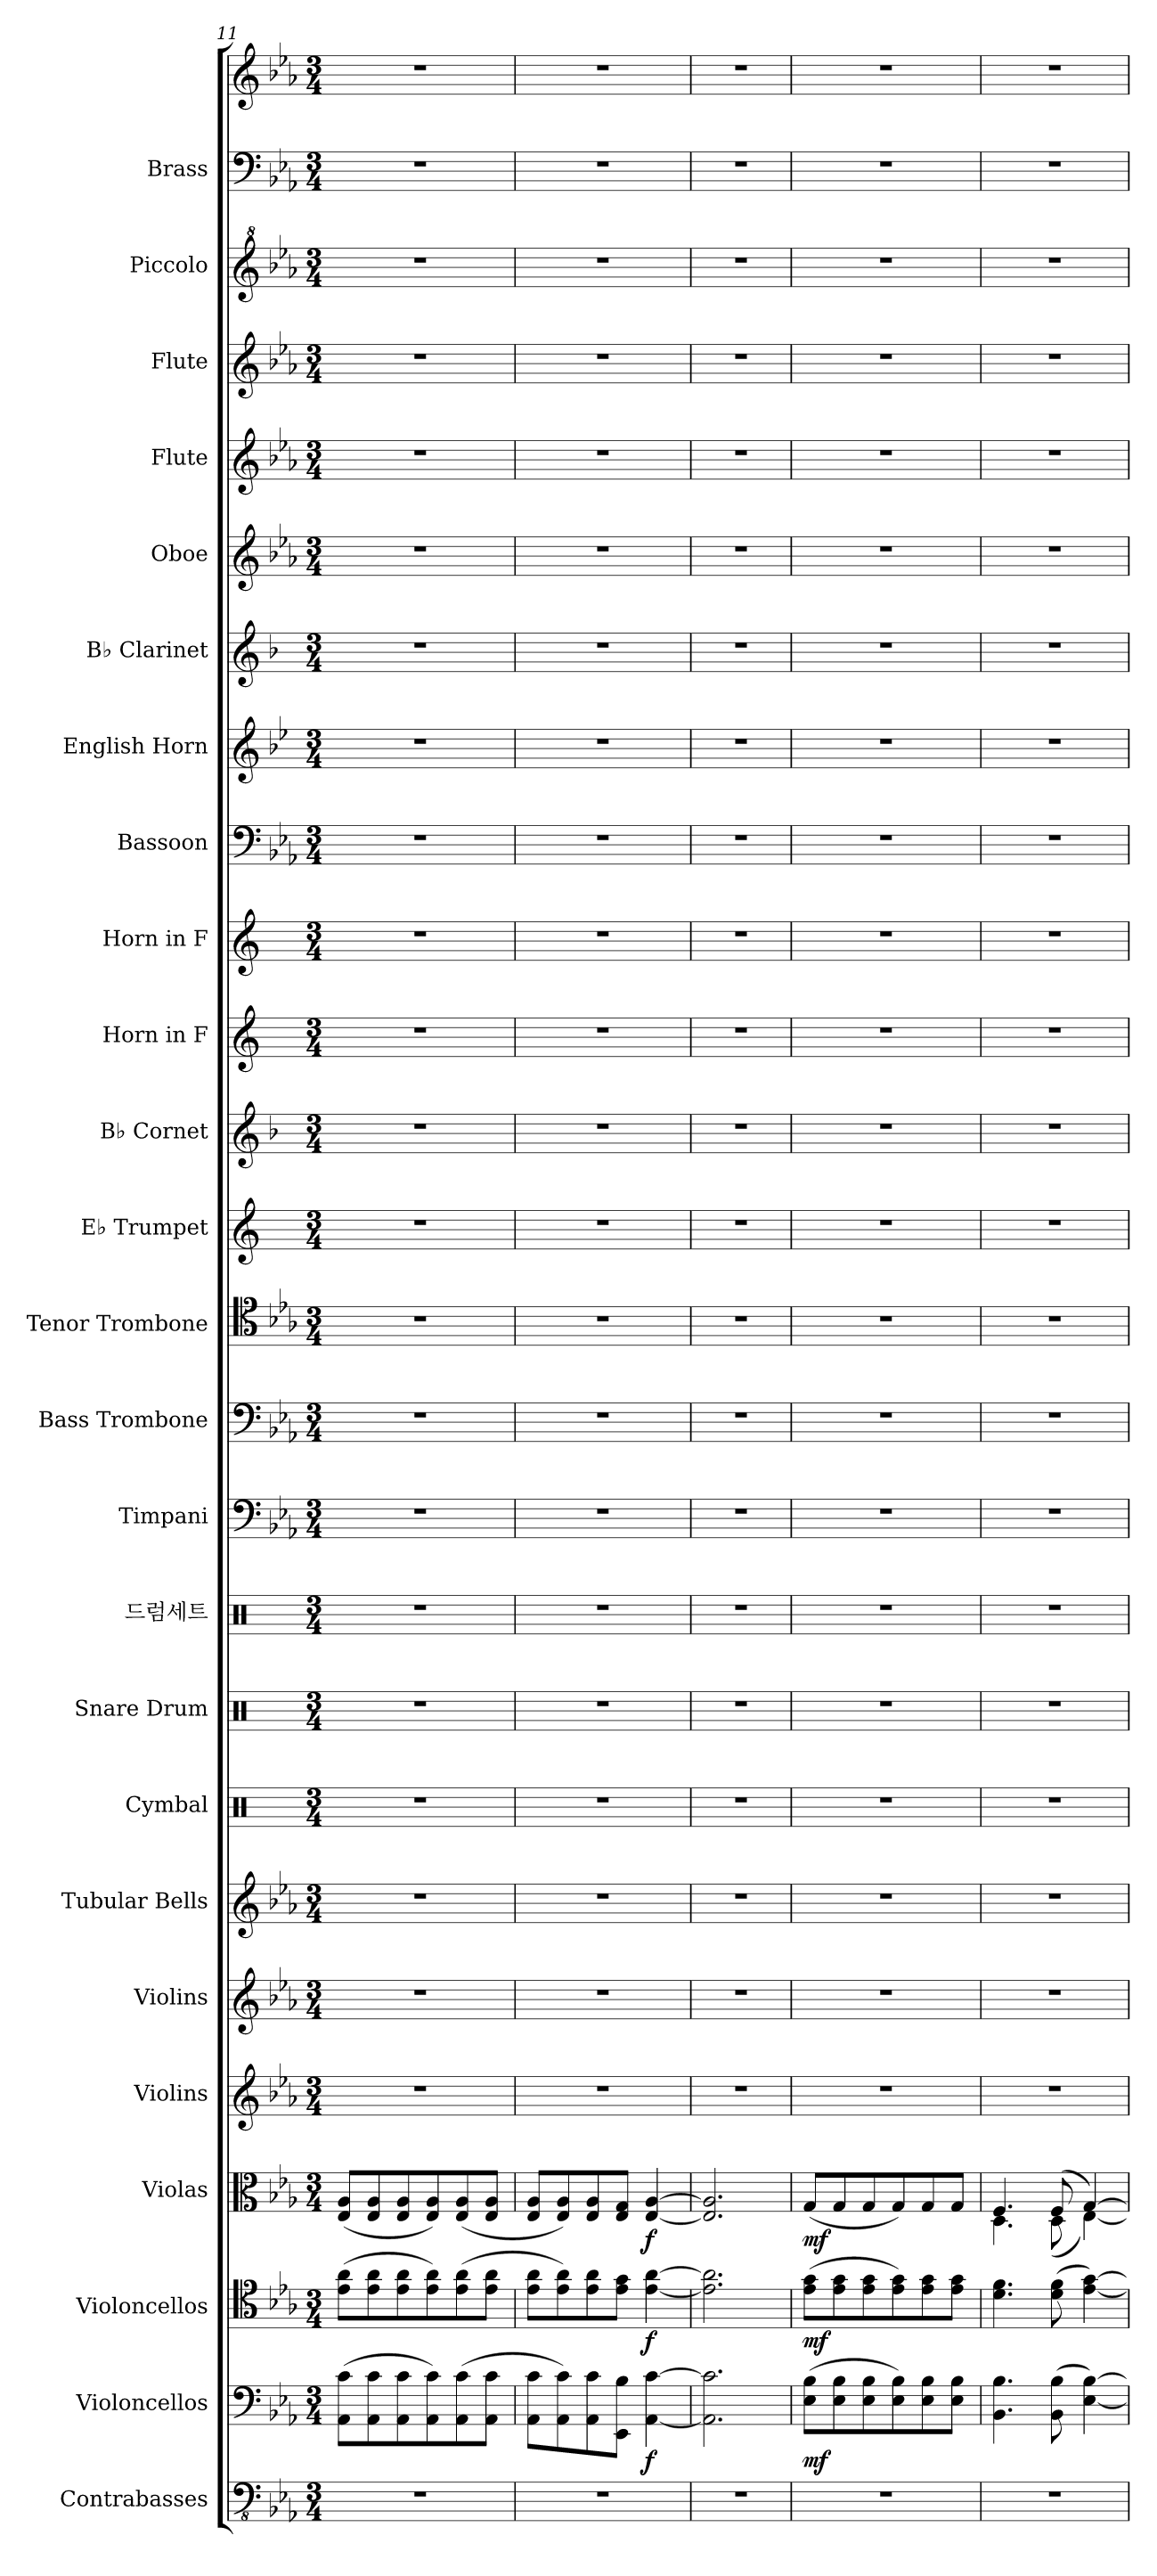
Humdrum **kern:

**kern	**kern	**dynam	**kern	**dynam	**kern	**dynam	**kern	**kern	**kern	**kern	**kern	**kern	**kern	**kern	**kern	**kern	**kern	**kern	**kern	**kern	**kern	**kern	**kern	**kern	**kern	**kern	**kern	**kern
*part25	*part24	*part24	*part23	*part23	*part22	*part22	*part21	*part20	*part19	*part18	*part17	*part16	*part15	*part14	*part13	*part12	*part11	*part10	*part9	*part8	*part7	*part6	*part5	*part4	*part3	*part2	*part1	*part1
*staff26	*staff25	*staff25	*staff24	*staff24	*staff23	*staff23	*staff22	*staff21	*staff20	*staff19	*staff18	*staff17	*staff16	*staff15	*staff14	*staff13	*staff12	*staff11	*staff10	*staff9	*staff8	*staff7	*staff6	*staff5	*staff4	*staff3	*staff2	*staff1
*I"Contrabasses	*I"Violoncellos	*	*I"Violoncellos	*	*I"Violas	*	*I"Violins	*I"Violins	*I"Tubular Bells	*I"Cymbal	*I"Snare Drum	*I"드럼세트	*I"Timpani	*I"Bass Trombone	*I"Tenor Trombone	*I"E♭ Trumpet	*I"B♭ Cornet	*I"Horn in F	*I"Horn in F	*I"Bassoon	*I"English Horn	*I"B♭ Clarinet	*I"Oboe	*I"Flute	*I"Flute	*I"Piccolo	*I"Brass	*
*I'Cbs.	*I'Vcs.	*	*I'Vcs.	*	*I'Vlas.	*	*I'Vlns.	*I'Vlns.	*I'Tu. Be.	*I'Cym.	*I'SD	*	*I'Timp.	*I'B. Tbn.	*I'T. Tbn.	*I'E♭ Tpt.	*I'B♭ Cnt.	*	*	*I'Bsn.	*I'E. Hn.	*I'B♭ Cl.	*I'Ob.	*I'Fl.	*I'Fl.	*I'Picc.	*I'Br.	*
*clefFv4	*clefF4	*	*clefC4	*	*clefC3	*	*clefG2	*clefG2	*clefG2	*clefX	*clefX	*clefX	*clefF4	*clefF4	*clefC4	*clefG2	*clefG2	*clefG2	*clefG2	*clefF4	*clefG2	*clefG2	*clefG2	*clefG2	*clefG2	*clefG^2	*clefF4	*clefG2
*	*	*	*	*	*	*	*	*	*	*	*	*	*	*	*	*ITrd-2c-3	*ITrd1c2	*ITrd4c7	*ITrd4c7	*	*ITrd4c7	*ITrd1c2	*	*	*	*ITrd-7c-12	*	*
*k[b-e-a-]	*k[b-e-a-]	*	*k[b-e-a-]	*	*k[b-e-a-]	*	*k[b-e-a-]	*k[b-e-a-]	*k[b-e-a-]	*k[]	*k[]	*k[]	*k[b-e-a-]	*k[b-e-a-]	*k[b-e-a-]	*k[b-e-a-]	*k[b-e-a-]	*k[b-]	*k[b-]	*k[b-e-a-]	*k[b-e-a-]	*k[b-e-a-]	*k[b-e-a-]	*k[b-e-a-]	*k[b-e-a-]	*k[b-e-a-]	*k[b-e-a-]	*k[b-e-a-]
*M3/4	*M3/4	*	*M3/4	*	*M3/4	*	*M3/4	*M3/4	*M3/4	*M3/4	*M3/4	*M3/4	*M3/4	*M3/4	*M3/4	*M3/4	*M3/4	*M3/4	*M3/4	*M3/4	*M3/4	*M3/4	*M3/4	*M3/4	*M3/4	*M3/4	*M3/4	*M3/4
=11	=11	=11	=11	=11	=11	=11	=11	=11	=11	=11	=11	=11	=11	=11	=11	=11	=11	=11	=11	=11	=11	=11	=11	=11	=11	=11	=11	=11
2.r	(8AA-\ 8c\L	.	(8e-\ 8a-\L	.	(8E-/ 8A-/L	.	2.r	2.r	2.r	2.r	2.r	2.r	2.r	2.r	2.r	2.r	2.r	2.r	2.r	2.r	2.r	2.r	2.r	2.r	2.r	2.r	2.r	2.r
.	8AA-\ 8c\	.	8e-\ 8a-\	.	8E-/ 8A-/	.	.	.	.	.	.	.	.	.	.	.	.	.	.	.	.	.	.	.	.	.	.	.
.	8AA-\ 8c\	.	8e-\ 8a-\	.	8E-/ 8A-/	.	.	.	.	.	.	.	.	.	.	.	.	.	.	.	.	.	.	.	.	.	.	.
.	8AA-\ 8c\)	.	8e-\ 8a-\)	.	8E-/ 8A-/)	.	.	.	.	.	.	.	.	.	.	.	.	.	.	.	.	.	.	.	.	.	.	.
.	(8AA-\ 8c\	.	(8e-\ 8a-\	.	(8E-/ 8A-/	.	.	.	.	.	.	.	.	.	.	.	.	.	.	.	.	.	.	.	.	.	.	.
.	8AA-\ 8c\J	.	8e-\ 8a-\J	.	8E-/ 8A-/J	.	.	.	.	.	.	.	.	.	.	.	.	.	.	.	.	.	.	.	.	.	.	.
=12	=12	=12	=12	=12	=12	=12	=12	=12	=12	=12	=12	=12	=12	=12	=12	=12	=12	=12	=12	=12	=12	=12	=12	=12	=12	=12	=12	=12
2.r	8AA-\ 8c\L	.	8e-\ 8a-\L	.	8E-/ 8A-/L	.	2.r	2.r	2.r	2.r	2.r	2.r	2.r	2.r	2.r	2.r	2.r	2.r	2.r	2.r	2.r	2.r	2.r	2.r	2.r	2.r	2.r	2.r
.	8AA-\ 8c\)	.	8e-\ 8a-\)	.	8E-/ 8A-/)	.	.	.	.	.	.	.	.	.	.	.	.	.	.	.	.	.	.	.	.	.	.	.
.	8AA-\ 8c\	.	8e-\ 8a-\	.	8E-/ 8A-/	.	.	.	.	.	.	.	.	.	.	.	.	.	.	.	.	.	.	.	.	.	.	.
.	8EE-\ 8B-\J	.	8e-\ 8g\J	.	8E-/ 8G/J	.	.	.	.	.	.	.	.	.	.	.	.	.	.	.	.	.	.	.	.	.	.	.
!	!	!LO:DY:b	!	!LO:DY:b	!	!LO:DY:b	!	!	!	!	!	!	!	!	!	!	!	!	!	!	!	!	!	!	!	!	!	!
.	[4AA-\ [4c\	f	[4e-\ [4a-\	f	[4E-/ [4A-/	f	.	.	.	.	.	.	.	.	.	.	.	.	.	.	.	.	.	.	.	.	.	.
=13	=13	=13	=13	=13	=13	=13	=13	=13	=13	=13	=13	=13	=13	=13	=13	=13	=13	=13	=13	=13	=13	=13	=13	=13	=13	=13	=13	=13
2.r	2.AA-\] 2.c\]	.	2.e-\] 2.a-\]	.	2.E-/] 2.A-/]	.	2.r	2.r	2.r	2.r	2.r	2.r	2.r	2.r	2.r	2.r	2.r	2.r	2.r	2.r	2.r	2.r	2.r	2.r	2.r	2.r	2.r	2.r
=14	=14	=14	=14	=14	=14	=14	=14	=14	=14	=14	=14	=14	=14	=14	=14	=14	=14	=14	=14	=14	=14	=14	=14	=14	=14	=14	=14	=14
!	!	!LO:DY:b	!	!LO:DY:b	!	!LO:DY:b	!	!	!	!	!	!	!	!	!	!	!	!	!	!	!	!	!	!	!	!	!	!
2.r	(8E-\ 8B-\L	mf	(8e-\ 8g\L	mf	(8G/L	mf	2.r	2.r	2.r	2.r	2.r	2.r	2.r	2.r	2.r	2.r	2.r	2.r	2.r	2.r	2.r	2.r	2.r	2.r	2.r	2.r	2.r	2.r
.	8E-\ 8B-\	.	8e-\ 8g\	.	8G/	.	.	.	.	.	.	.	.	.	.	.	.	.	.	.	.	.	.	.	.	.	.	.
.	8E-\ 8B-\	.	8e-\ 8g\	.	8G/	.	.	.	.	.	.	.	.	.	.	.	.	.	.	.	.	.	.	.	.	.	.	.
.	8E-\ 8B-\)	.	8e-\ 8g\)	.	8G/)	.	.	.	.	.	.	.	.	.	.	.	.	.	.	.	.	.	.	.	.	.	.	.
.	8E-\ 8B-\	.	8e-\ 8g\	.	8G/	.	.	.	.	.	.	.	.	.	.	.	.	.	.	.	.	.	.	.	.	.	.	.
.	8E-\ 8B-\J	.	8e-\ 8g\J	.	8G/J	.	.	.	.	.	.	.	.	.	.	.	.	.	.	.	.	.	.	.	.	.	.	.
=15	=15	=15	=15	=15	=15	=15	=15	=15	=15	=15	=15	=15	=15	=15	=15	=15	=15	=15	=15	=15	=15	=15	=15	=15	=15	=15	=15	=15
*	*	*	*	*	*^	*	*	*	*	*	*	*	*	*	*	*	*	*	*	*	*	*	*	*	*	*	*	*
2.r	4.BB-\ 4.B-\	.	4.d\ 4.f\	.	4.F/	4.D\	.	2.r	2.r	2.r	2.r	2.r	2.r	2.r	2.r	2.r	2.r	2.r	2.r	2.r	2.r	2.r	2.r	2.r	2.r	2.r	2.r	2.r	2.r
.	(8BB-\ 8B-\	.	(8d\ 8f\	.	(8F/	(8D\	.	.	.	.	.	.	.	.	.	.	.	.	.	.	.	.	.	.	.	.	.	.	.
.	[4E-\ [4B-\)	.	[4e-\ [4g\)	.	[4G/)	[4E-\)	.	.	.	.	.	.	.	.	.	.	.	.	.	.	.	.	.	.	.	.	.	.	.
*	*	*	*	*	*v	*v	*	*	*	*	*	*	*	*	*	*	*	*	*	*	*	*	*	*	*	*	*	*	*
=	=	=	=	=	=	=	=	=	=	=	=	=	=	=	=	=	=	=	=	=	=	=	=	=	=	=	=	=
*-	*-	*-	*-	*-	*-	*-	*-	*-	*-	*-	*-	*-	*-	*-	*-	*-	*-	*-	*-	*-	*-	*-	*-	*-	*-	*-	*-	*-
